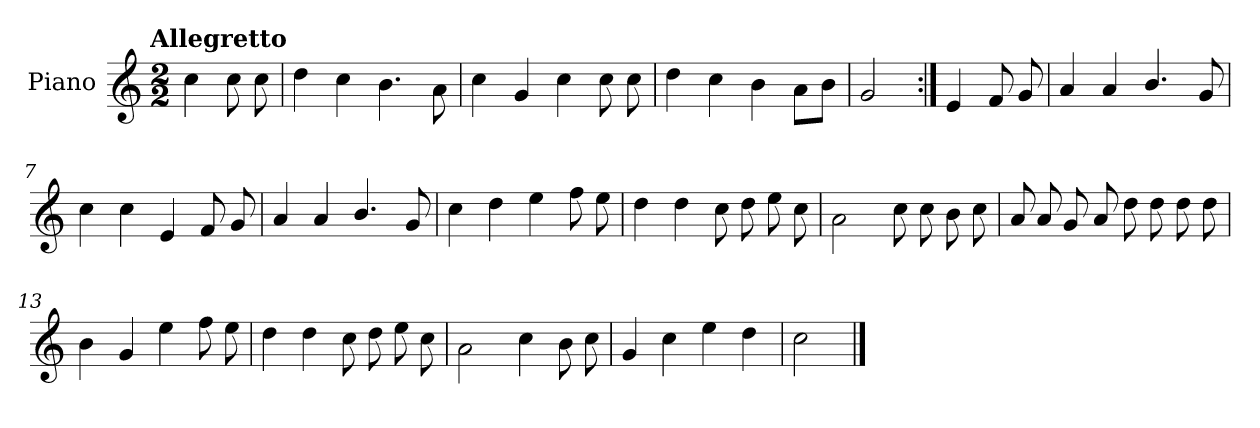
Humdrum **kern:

**kern
*part1
*staff1
*I"Piano
*I'Pno.
*clefG2
*k[]
!!LO:TX:omd:t=Allegretto
*M2/2
*MM116
=
4cc\
8cc\
8cc\
=1
4dd\
4cc\
4.b\
8a\
=2
4cc\
4g/
4cc\
8cc\
8cc\
=3
4dd\
4cc\
4b\
8a\L
8b\J
!!LO:LB:g=z
=4
2g/
=5:|!
4e/
8f/
8g/
=6
4a/
4a/
4.b/
8g/
=7
4cc\
4cc\
4e/
8f/
8g/
=8
4a/
4a/
4.b/
8g/
=9
4cc\
4dd\
4ee\
8ff\
8ee\
!!LO:LB:g=z
=10
4dd\
4dd\
8cc\
8dd\
8ee\
8cc\
=11
2a\
8cc\
8cc\
8b\
8cc\
=12
8a/
8a/
8g/
8a/
8dd\
8dd\
8dd\
8dd\
=13
4b\
4g/
4ee\
8ff\
8ee\
!!LO:LB:g=z
=14
4dd\
4dd\
8cc\
8dd\
8ee\
8cc\
=15
2a\
4cc\
8b\
8cc\
=16
4g/
4cc\
4ee\
4dd\
=17
2cc\
==
*-
